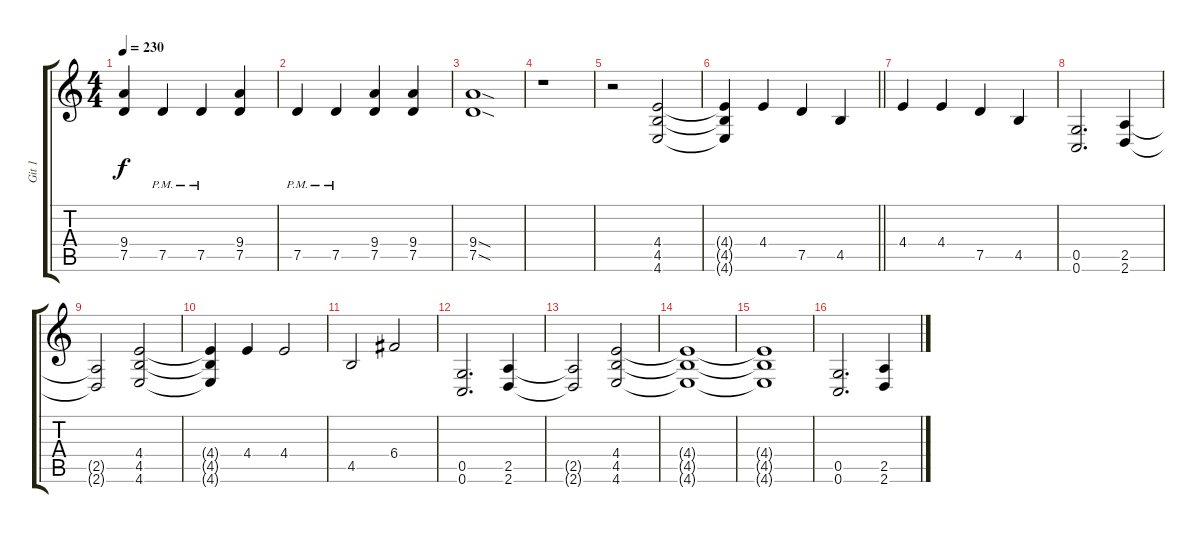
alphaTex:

\track ("Git 1" "Git 1") {instrument distortionguitar}
\staff {score tabs}
\tuning (D4 A3 F3 C3 G2 C2) {hide}
\ts (4 4)
\tempo 230
\clef g2
\ks c
(9.4{t} 7.5{t}).4{dy f} 7.5{pm}.4 7.5{pm}.4 (9.4 7.5).4 |
7.5{pm}.4 7.5{pm}.4 (9.4 7.5).4 (9.4 7.5).4 |
(9.4{sod} 7.5{sod}).1 |
r.1 |
r.2 (4.4 4.5 4.6).2 |
\barLineRight lightlight
(4.4{t} 4.5{t} 4.6{t}).4 4.4.4 7.5.4 4.5.4 |
4.4.4 4.4.4 7.5.4 4.5.4 |
(0.5 0.6).2{d} (2.5 2.6).4 |
(2.5{t} 2.6{t}).2 (4.4 4.5 4.6).2 |
(4.4{t} 4.5{t} 4.6{t}).4 4.4.4 4.4.2 |
4.5.2 6.4.2 |
(0.5 0.6).2{d} (2.5 2.6).4 |
(2.5{t} 2.6{t}).2 (4.4 4.5 4.6).2 |
(4.4{t} 4.5{t} 4.6{t}).1 |
(4.4{t} 4.5{t} 4.6{t}).1 |
(0.5 0.6).2{d} (2.5 2.6).4
